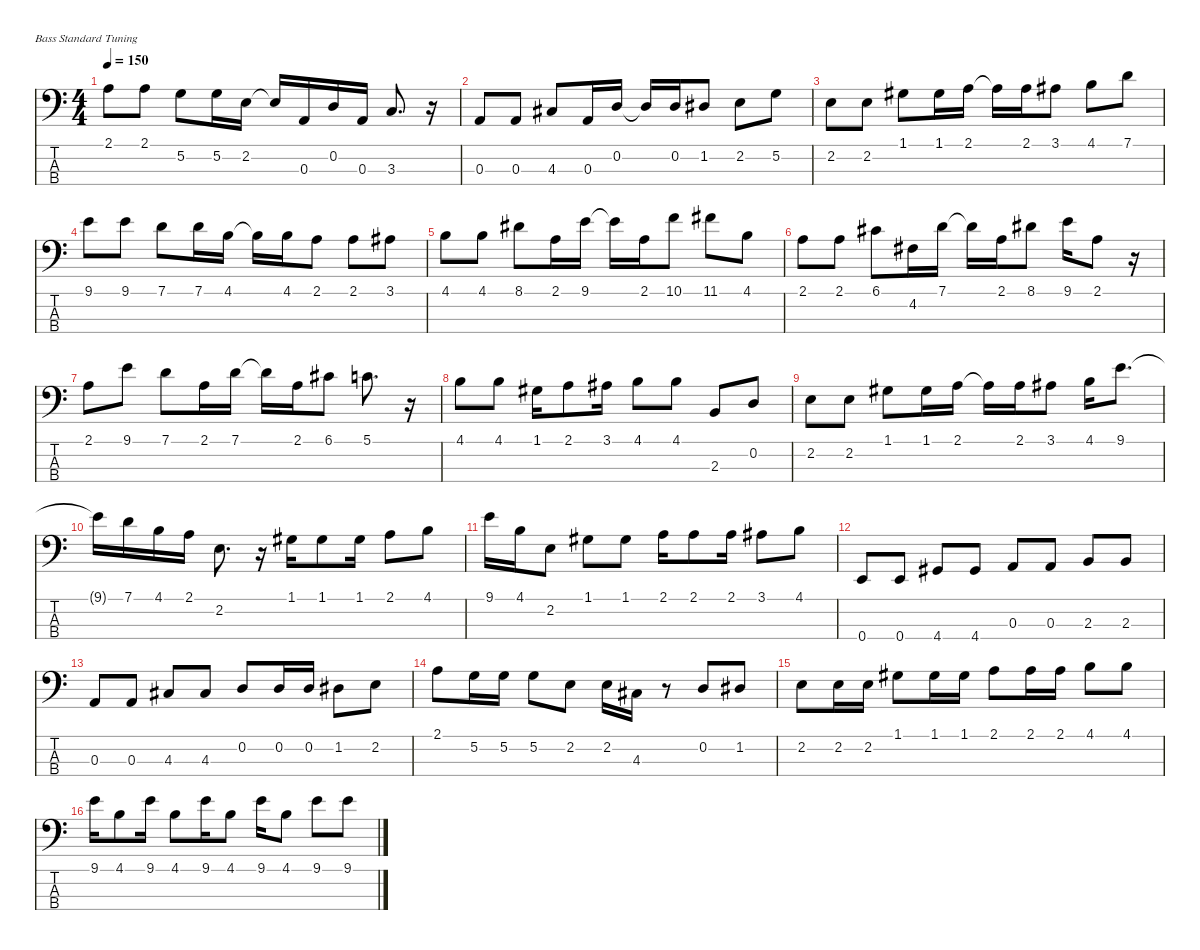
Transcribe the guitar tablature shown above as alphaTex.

\defaultSystemsLayout 4
\hideDynamics
\bracketExtendMode nobrackets
\singleTrackTrackNamePolicy hidden
\multiTrackTrackNamePolicy hidden
\firstSystemTrackNameMode fullname
\firstSystemTrackNameOrientation horizontal
\otherSystemsTrackNameOrientation horizontal
\track ("Jonesy" "el.bs.") {instrument electricbassfinger}
\staff {score tabs}
\tuning (G2 D2 A1 E1)
\ts (4 4)
\tempo 150
\clef f4
\ks c
2.1.8{dy f beam Down} 2.1.8{beam Down} 5.2.8{beam Down} 5.2.16{beam Down} 2.2.16{beam Down} 2.2{t}.16{beam Up} 0.3.16{beam Up} 0.2.16{beam Up} 0.3.16{beam Up} 3.3.8{d beam Up} r.16{beam Up} |
0.3.8{beam Up} 0.3.8{beam Up} 4.3{acc #}.8{beam Up} 0.3.16{beam Up} 0.2.16{beam Up} 0.2{t}.16{beam Up} 0.2.16{beam Up} 1.2{acc #}.8{beam Up} 2.2.8{beam Down} 5.2.8{beam Down} |
2.2.8{beam Down} 2.2.8{beam Down} 1.1{acc #}.8{beam Down} 1.1{acc #}.16{beam Down} 2.1.16{beam Down} 2.1{t}.16{beam Down} 2.1.16{beam Down} 3.1{acc #}.8{beam Down} 4.1.8{beam Down} 7.1.8{beam Down} |
9.1.8{beam Down} 9.1.8{beam Down} 7.1.8{beam Down} 7.1.16{beam Down} 4.1.16{beam Down} 4.1{t}.16{beam Down} 4.1.16{beam Down} 2.1.8{beam Down} 2.1.8{beam Down} 3.1{acc #}.8{beam Down} |
4.1.8{beam Down} 4.1.8{beam Down} 8.1{acc #}.8{beam Down} 2.1.16{beam Down} 9.1.16{beam Down} 9.1{t}.16{beam Down} 2.1.16{beam Down} 10.1.8{beam Down} 11.1{acc #}.8{beam Down} 4.1.8{beam Down} |
2.1.8{beam Down} 2.1.8{beam Down} 6.1{acc #}.8{beam Down} 4.2{acc #}.16{beam Down} 7.1.16{beam Down} 7.1{t}.16{beam Down} 2.1.16{beam Down} 8.1{acc #}.8{beam Down} 9.1.16{beam Down} 2.1.8{beam Down} r.16{beam Down} |
2.1.8{beam Down} 9.1.8{beam Down} 7.1.8{beam Down} 2.1.16{beam Down} 7.1.16{beam Down} 7.1{t}.16{beam Down} 2.1.16{beam Down} 6.1{acc #}.8{beam Down} 5.1.8{d beam Down} r.16{beam Down} |
4.1.8{beam Down} 4.1.8{beam Down} 1.1{acc #}.16{beam Down} 2.1.8{beam Down} 3.1{acc #}.16{beam Down} 4.1.8{beam Down} 4.1.8{beam Down} 2.3.8{beam Up} 0.2.8{beam Up} |
2.2.8{beam Down} 2.2.8{beam Down} 1.1{acc #}.8{beam Down} 1.1{acc #}.16{beam Down} 2.1.16{beam Down} 2.1{t}.16{beam Down} 2.1.16{beam Down} 3.1{acc #}.8{beam Down} 4.1.16{beam Down} 9.1.8{d beam Down} |
9.1{t}.16{beam Down} 7.1.16{beam Down} 4.1.16{beam Down} 2.1.16{beam Down} 2.2.8{d beam Down} r.16{beam Down} 1.1{acc #}.16{beam Down} 1.1{acc #}.8{beam Down} 1.1{acc #}.16{beam Down} 2.1.8{beam Down} 4.1.8{beam Down} |
9.1.16{beam Down} 4.1.16{beam Down} 2.2.8{beam Down} 1.1{acc #}.8{beam Down} 1.1{acc #}.8{beam Down} 2.1.16{beam Down} 2.1.8{beam Down} 2.1.16{beam Down} 3.1{acc #}.8{beam Down} 4.1.8{beam Down} |
0.4.8{beam Up} 0.4.8{beam Up} 4.4{acc #}.8{beam Up} 4.4{acc #}.8{beam Up} 0.3.8{beam Up} 0.3.8{beam Up} 2.3.8{beam Up} 2.3.8{beam Up} |
0.3.8{beam Up} 0.3.8{beam Up} 4.3{acc #}.8{beam Up} 4.3{acc #}.8{beam Up} 0.2.8{beam Up} 0.2.16{beam Up} 0.2.16{beam Up} 1.2{acc #}.8{beam Down} 2.2.8{beam Down} |
2.1.8{beam Down} 5.2.16{beam Down} 5.2.16{beam Down} 5.2.8{beam Down} 2.2.8{beam Down} 2.2.16{beam Down} 4.3{acc #}.16{beam Down} r.8{beam Down} 0.2.8{beam Up} 1.2{acc #}.8{beam Up} |
2.2.8{beam Down} 2.2.16{beam Down} 2.2.16{beam Down} 1.1{acc #}.8{beam Down} 1.1{acc #}.16{beam Down} 1.1{acc #}.16{beam Down} 2.1.8{beam Down} 2.1.16{beam Down} 2.1.16{beam Down} 4.1.8{beam Down} 4.1.8{beam Down} |
9.1.16{beam Down} 4.1.8{beam Down} 9.1.16{beam Down} 4.1.8{beam Down} 9.1.16{beam Down} 4.1.8{beam Down} 9.1.16{beam Down} 4.1.8{beam Down} 9.1.8{beam Down} 9.1.8{beam Down}
